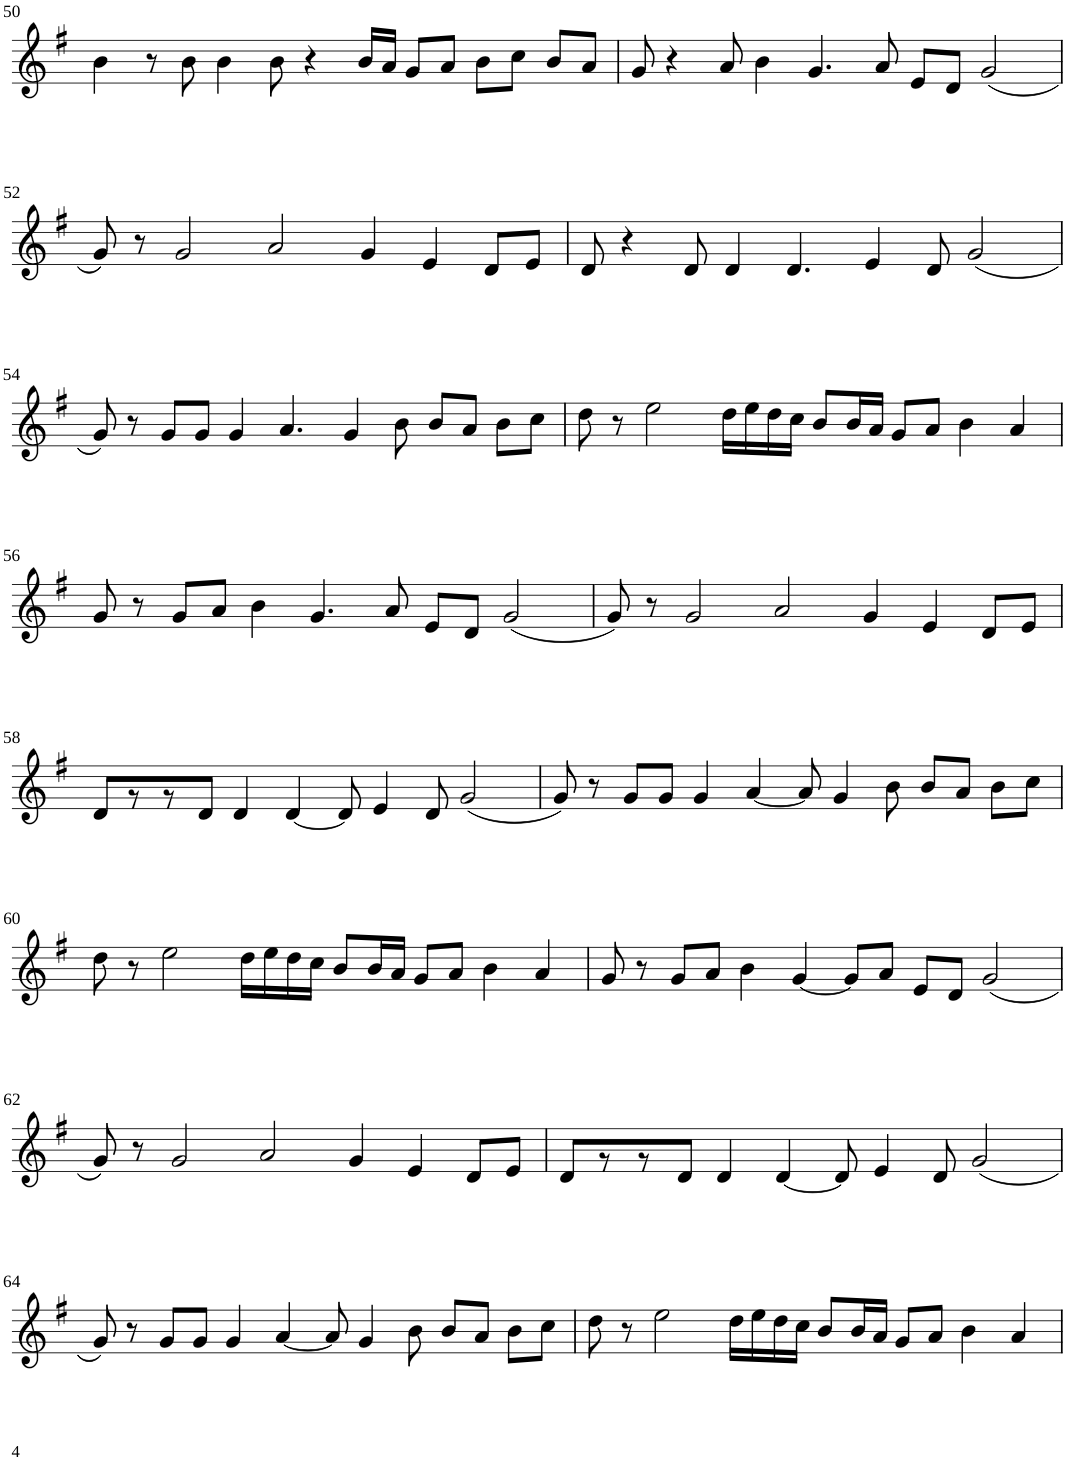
**kern
*part1
*staff1
*I"Violin
!!LO:PB:g=z
*clefG2
*k[f#]
*G:
*M8/4
=50
4b\
8r
8b\
4b\
8b\
4r
16b/LL
16a/JJ
8g/L
8a/J
8b\L
8cc\J
8b/L
8a/J
=51
8g/
4r
8a/
4b\
4.g/
8a/
8e/L
8d/J
(2g/
!!LO:LB:g=z
=52
8g/)
8r
2g/
2a/
4g/
4e/
8d/L
8e/J
=53
8d/
4r
8d/
4d/
4.d/
4e/
8d/
(2g/
!!LO:LB:g=z
=54
8g/)
8r
8g/L
8g/J
4g/
4.a/
4g/
8b\
8b/L
8a/J
8b\L
8cc\J
=55
8dd\
8r
2ee\
16dd\LL
16ee\
16dd\
16cc\JJ
8b/L
16b/L
16a/JJ
8g/L
8a/J
4b\
4a/
!!LO:LB:g=z
=56
8g/
8r
8g/L
8a/J
4b\
4.g/
8a/
8e/L
8d/J
(2g/
=57
8g/)
8r
2g/
2a/
4g/
4e/
8d/L
8e/J
!!LO:LB:g=z
=58
8d/L
8r
8r
8d/J
4d/
[4d/
8d/]
4e/
8d/
(2g/
=59
8g/)
8r
8g/L
8g/J
4g/
[4a/
8a/]
4g/
8b\
8b/L
8a/J
8b\L
8cc\J
!!LO:LB:g=z
=60
8dd\
8r
2ee\
16dd\LL
16ee\
16dd\
16cc\JJ
8b/L
16b/L
16a/JJ
8g/L
8a/J
4b\
4a/
=61
8g/
8r
8g/L
8a/J
4b\
[4g/
8g/L]
8a/J
8e/L
8d/J
(2g/
!!LO:LB:g=z
=62
8g/)
8r
2g/
2a/
4g/
4e/
8d/L
8e/J
=63
8d/L
8r
8r
8d/J
4d/
[4d/
8d/]
4e/
8d/
(2g/
!!LO:LB:g=z
=64
8g/)
8r
8g/L
8g/J
4g/
[4a/
8a/]
4g/
8b\
8b/L
8a/J
8b\L
8cc\J
=65
8dd\
8r
2ee\
16dd\LL
16ee\
16dd\
16cc\JJ
8b/L
16b/L
16a/JJ
8g/L
8a/J
4b\
4a/
=
*-
